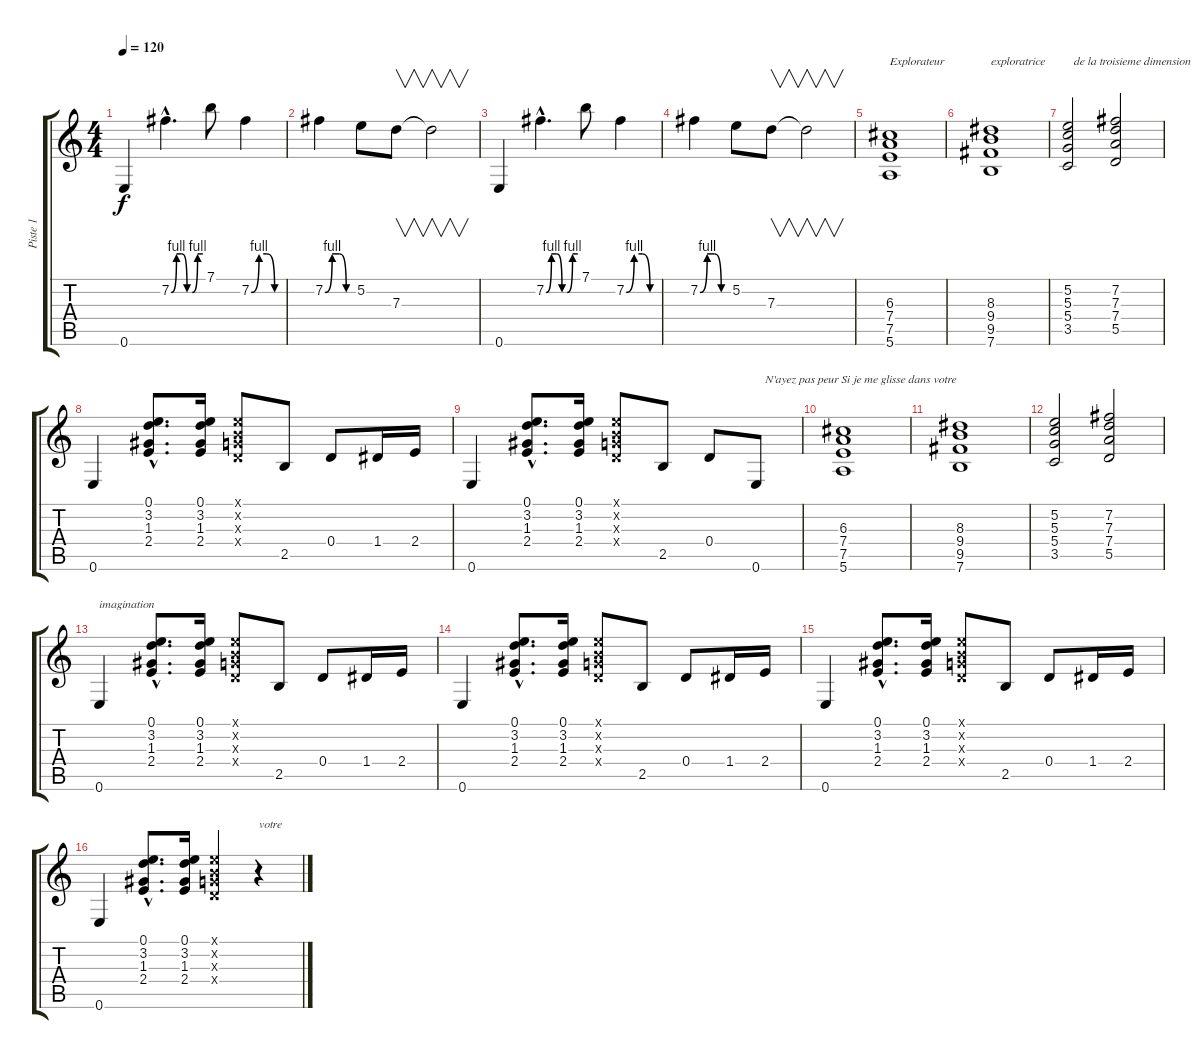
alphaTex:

\track ("Piste 1" "Piste 1") {instrument overdrivenguitar}
\staff {score tabs}
\tuning (E4 B3 G3 D3 A2 E2) {hide}
\ts (4 4)
\tempo 120
\clef g2
\ks c
0.6.4{dy f} 7.2{be (custom 0 0 10 4 20 4 30 0 40 0 50 4 60 4) hac}.4{d} 7.1.8 7.2{be (custom 0 0 15 4 30 4 45 0 60 0)}.4 |
7.2{be (custom 0 0 15 4 30 4 45 0 60 0)}.4 5.2.8 7.3.8{v} 7.3{t}.2{v} |
0.6.4 7.2{be (custom 0 0 10 4 20 4 30 0 40 0 50 4 60 4) hac}.4{d} 7.1.8 7.2{be (custom 0 0 15 4 30 4 45 0 60 0)}.4 |
7.2{be (custom 0 0 15 4 30 4 45 0 60 0)}.4 5.2.8 7.3.8{v} 7.3{t}.2{v} |
(6.3 7.4 7.5 5.6).1{txt "Explorateur"} |
(8.3 9.4 9.5 7.6).1{txt "exploratrice"} |
(5.2 5.3 5.4 3.5).2{txt "  de la troisieme dimension"} (7.2 7.3 7.4 5.5).2 |
0.6.4 (0.1{hac} 3.2{hac} 1.3{hac} 2.4{hac}).8{d} (0.1 3.2 1.3 2.4).16 (0.1{x} 0.2{x} 0.3{x} 0.4{x}).8 2.5.8 0.4.8 1.4.16 2.4.16 |
0.6.4 (0.1{hac} 3.2{hac} 1.3{hac} 2.4{hac}).8{d} (0.1 3.2 1.3 2.4).16 (0.1{x} 0.2{x} 0.3{x} 0.4{x}).8 2.5.8 0.4.8 0.6.8{txt "   N'ayez pas peur Si je me glisse dans votre "} |
(6.3 7.4 7.5 5.6).1 |
(8.3 9.4 9.5 7.6).1 |
(5.2 5.3 5.4 3.5).2 (7.2 7.3 7.4 5.5).2 |
0.6.4{txt "imagination"} (0.1{hac} 3.2{hac} 1.3{hac} 2.4{hac}).8{d} (0.1 3.2 1.3 2.4).16 (0.1{x} 0.2{x} 0.3{x} 0.4{x}).8 2.5.8 0.4.8 1.4.16 2.4.16 |
0.6.4 (0.1{hac} 3.2{hac} 1.3{hac} 2.4{hac}).8{d} (0.1 3.2 1.3 2.4).16 (0.1{x} 0.2{x} 0.3{x} 0.4{x}).8 2.5.8 0.4.8 1.4.16 2.4.16 |
0.6.4 (0.1{hac} 3.2{hac} 1.3{hac} 2.4{hac}).8{d} (0.1 3.2 1.3 2.4).16 (0.1{x} 0.2{x} 0.3{x} 0.4{x}).8 2.5.8 0.4.8 1.4.16 2.4.16 |
0.6.4 (0.1{hac} 3.2{hac} 1.3{hac} 2.4{hac}).8{d} (0.1 3.2 1.3 2.4).16 (0.1{x} 0.2{x} 0.3{x} 0.4{x}).4 r.4{txt "votre"}
